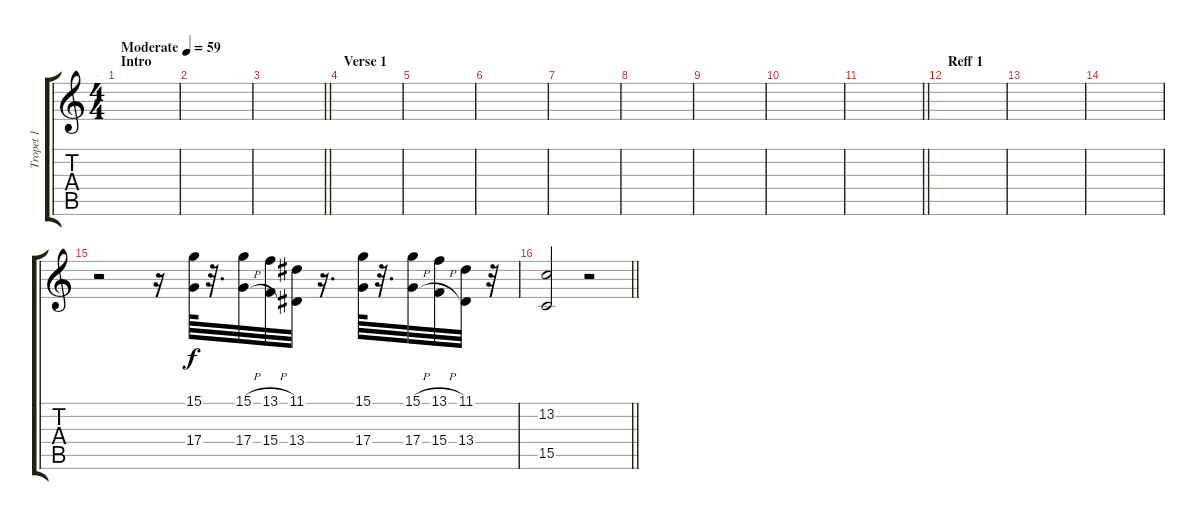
\track ("Tropet 1" "Tropet 1") {instrument brasssection}
\staff {score tabs}
\tuning (E4 B3 G3 D3 A2 E2) {hide}
\ts (4 4)
\section ("" "Intro")
\tempo (59 "Moderate")
\clef g2
\ks c
|
|
\barLineRight lightlight
|
\section ("" "Verse 1")
|
|
|
|
|
|
|
\barLineRight lightlight
|
\section ("" "Reff 1")
|
|
|
r.2 r.16 (15.1 17.4).64 r.32{d} (15.1{h} 17.4{h}).32 (13.1{h} 15.4{h}).32 (11.1 13.4).32 r.16{d} (15.1 17.4).64 r.32{d} (15.1{h} 17.4{h}).32 (13.1{h} 15.4{h}).32 (11.1 13.4).32 r.32 |
\barLineRight lightlight
(13.2 15.5).2 r.2
